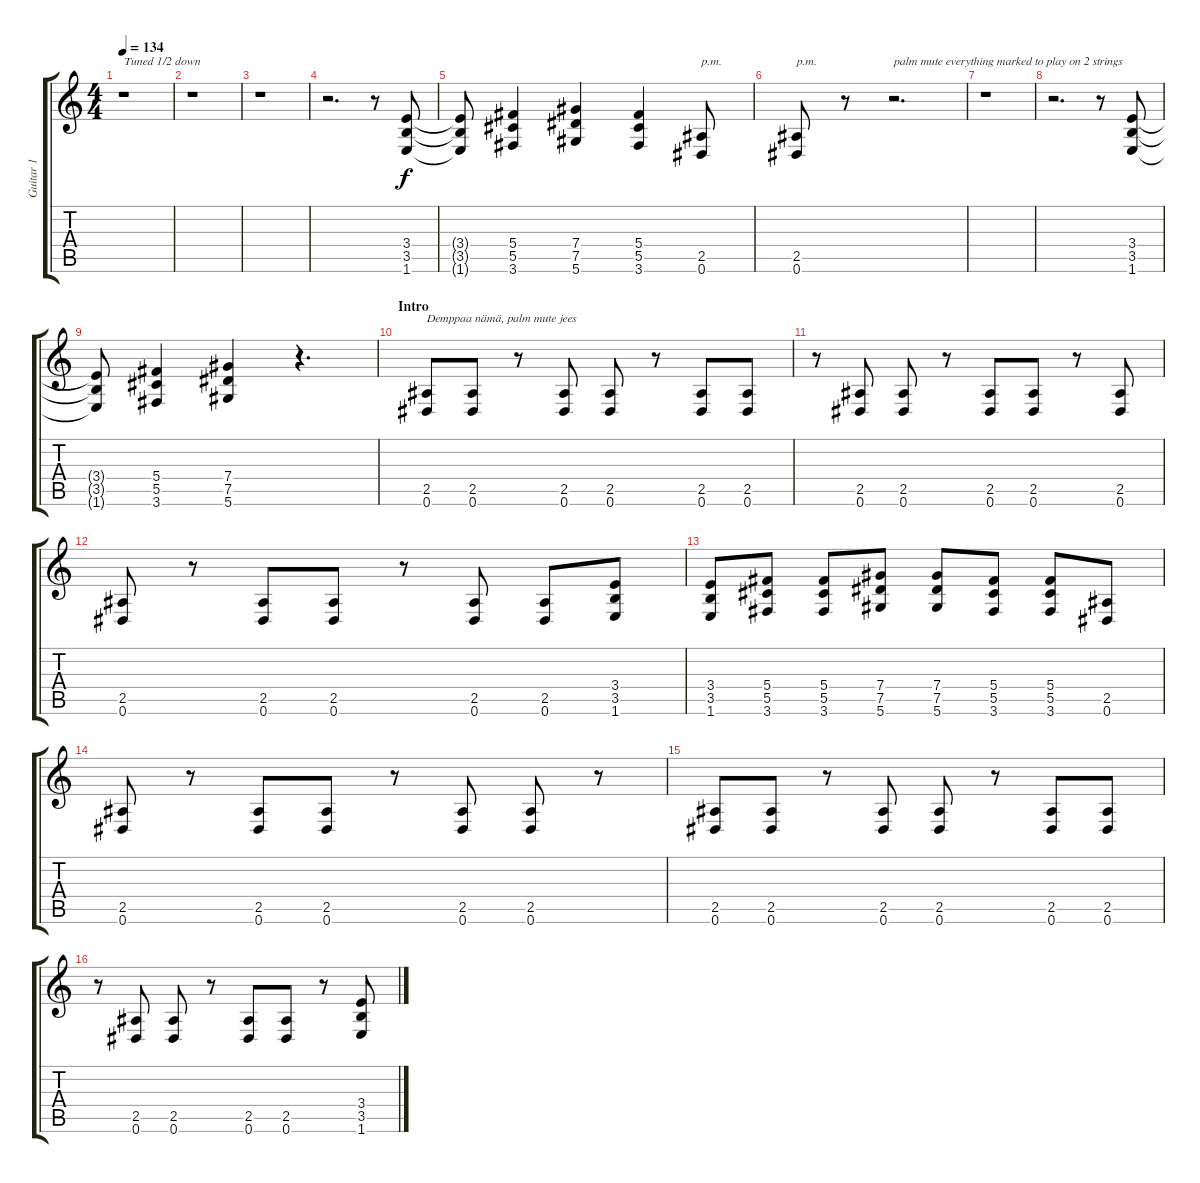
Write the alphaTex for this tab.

\track ("Guitar 1" "Guitar 1") {instrument distortionguitar}
\staff {score tabs}
\tuning (Eb4 Bb3 Gb3 Db3 Ab2 Eb2) {hide}
\ts (4 4)
\tempo 134
\clef g2
\ks c
r.1{txt "Tuned 1/2 down" dy f instrument distortionguitar} |
r.1 |
r.1 |
r.2{d} r.8 (3.4 3.5 1.6).8 |
(3.4{t} 3.5{t} 1.6{t}).8 (5.4 5.5 3.6).4 (7.4 7.5 5.6).4 (5.4 5.5 3.6).4 (2.5 0.6).8{txt "p.m."} |
(2.5 0.6).8{txt "p.m."} r.8 r.2{d txt "palm mute everything marked to play on 2 strings"} |
r.1 |
r.2{d} r.8 (3.4 3.5 1.6).8 |
(3.4{t} 3.5{t} 1.6{t}).8 (5.4 5.5 3.6).4 (7.4 7.5 5.6).4 r.4{d} |
\section ("" "Intro")
(2.5 0.6).8{txt "Demppaa nämä, palm mute jees"} (2.5 0.6).8 r.8 (2.5 0.6).8 (2.5 0.6).8 r.8 (2.5 0.6).8 (2.5 0.6).8 |
r.8 (2.5 0.6).8 (2.5 0.6).8 r.8 (2.5 0.6).8 (2.5 0.6).8 r.8 (2.5 0.6).8 |
(2.5 0.6).8 r.8 (2.5 0.6).8 (2.5 0.6).8 r.8 (2.5 0.6).8 (2.5 0.6).8 (3.4 3.5 1.6).8 |
(3.4 3.5 1.6).8 (5.4 5.5 3.6).8 (5.4 5.5 3.6).8 (7.4 7.5 5.6).8 (7.4 7.5 5.6).8 (5.4 5.5 3.6).8 (5.4 5.5 3.6).8 (2.5 0.6).8 |
(2.5 0.6).8 r.8 (2.5 0.6).8 (2.5 0.6).8 r.8 (2.5 0.6).8 (2.5 0.6).8 r.8 |
(2.5 0.6).8 (2.5 0.6).8 r.8 (2.5 0.6).8 (2.5 0.6).8 r.8 (2.5 0.6).8 (2.5 0.6).8 |
r.8 (2.5 0.6).8 (2.5 0.6).8 r.8 (2.5 0.6).8 (2.5 0.6).8 r.8 (3.4 3.5 1.6).8
